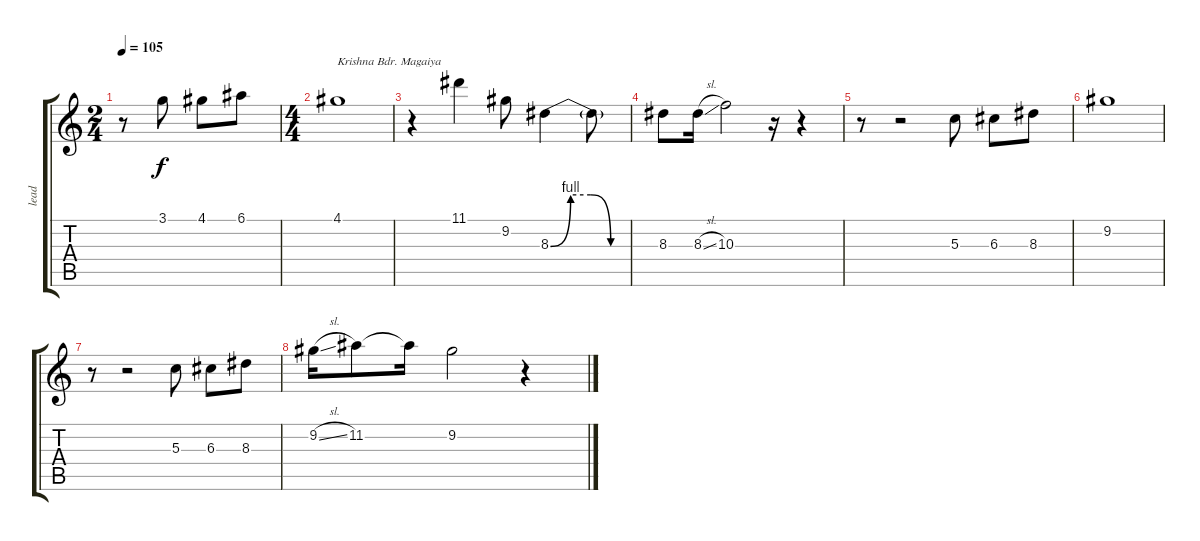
\track ("lead" "lead") {instrument electricguitarclean}
\staff {score tabs}
\tuning (E4 B3 G3 D3 A2 E2) {hide}
\ts (2 4)
\tempo 105
\clef g2
\ks c
r.8{dy f instrument electricguitarclean} 3.1.8 4.1.8 6.1.8 |
\ts (4 4)
4.1.1{txt "Krishna Bdr. Magaiya"} |
r.4 11.1.4 9.2.8 8.3{be (custom 0 0 15 4 30 4 45 0 60 0)}.4 8.3{t}.8 |
8.3.8{txt ""} 8.3{sl}.16 10.3.2 r.16 r.4 |
r.8 r.2 5.3.8 6.3.8 8.3.8 |
9.2.1 |
r.8 r.2 5.3.8 6.3.8 8.3.8 |
9.2{sl}.16 11.2.8 11.2{t}.16 9.2.2 r.4
